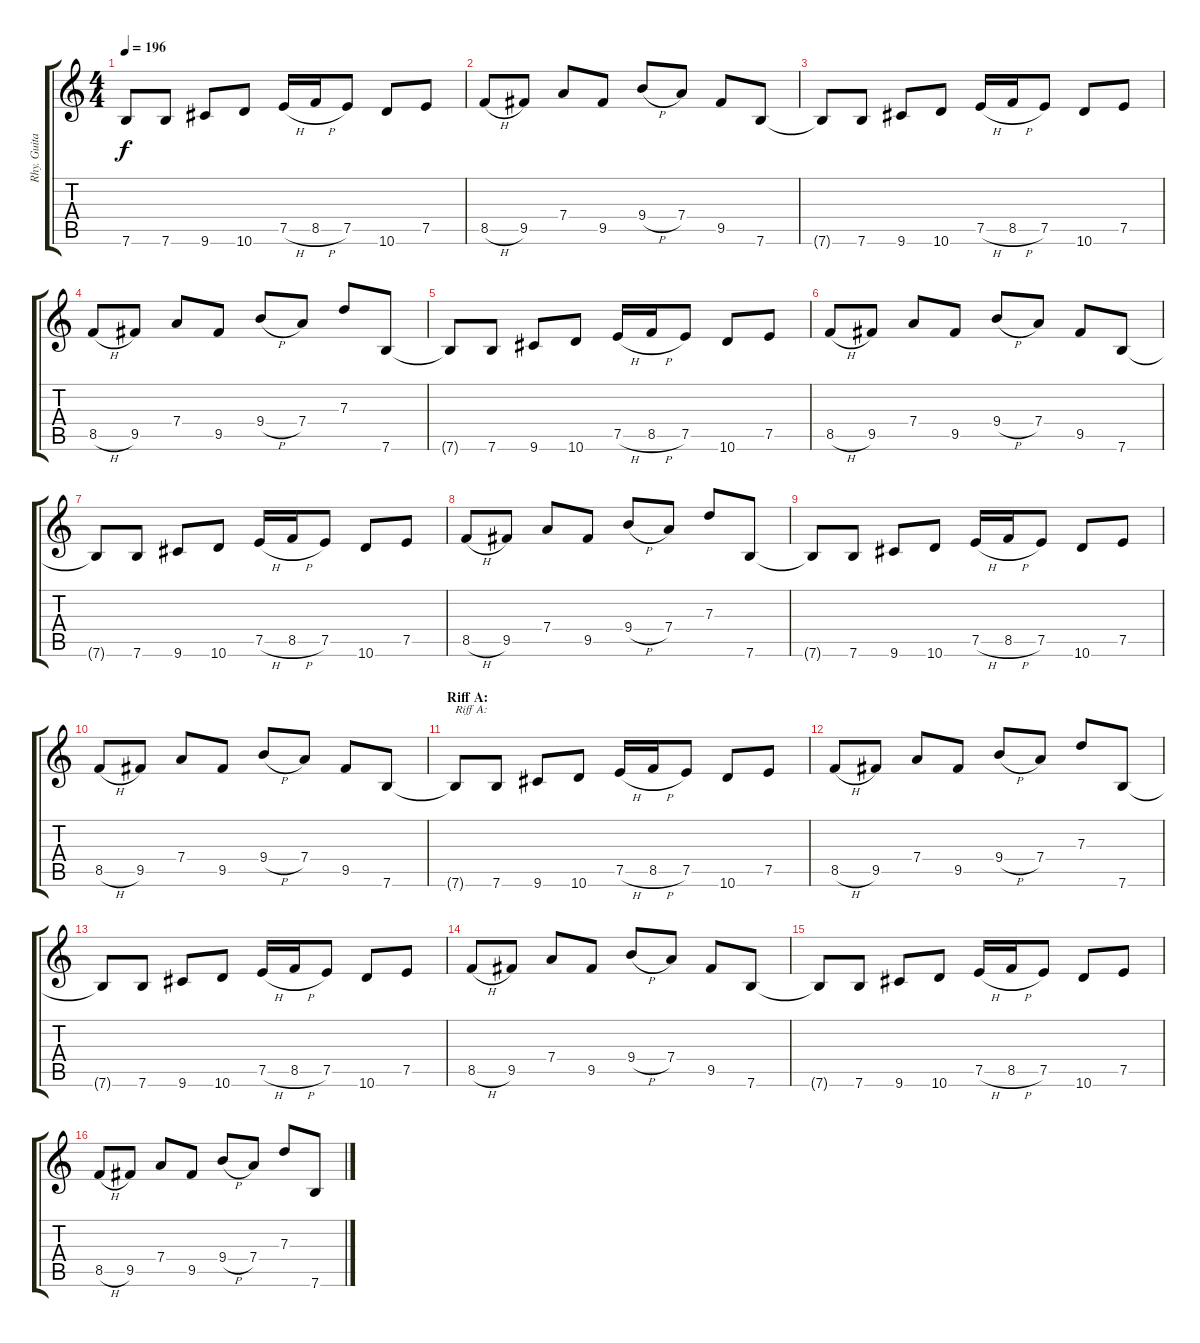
\track ("Rhy. Guitar 2" "Rhy. Guita") {instrument distortionguitar}
\staff {score tabs}
\tuning (E4 B3 G3 D3 A2 E2) {hide}
\ts (4 4)
\tempo 196
\clef g2
\ks c
7.6{t}.8{dy f} 7.6.8 9.6.8 10.6.8 7.5{h}.16 8.5{h}.16 7.5.8 10.6.8 7.5.8 |
8.5{h}.8 9.5.8 7.4.8 9.5.8 9.4{h}.8 7.4.8 9.5.8 7.6.8 |
7.6{t}.8 7.6.8 9.6.8 10.6.8 7.5{h}.16 8.5{h}.16 7.5.8 10.6.8 7.5.8 |
8.5{h}.8 9.5.8 7.4.8 9.5.8 9.4{h}.8 7.4.8 7.3.8 7.6.8 |
7.6{t}.8 7.6.8 9.6.8 10.6.8 7.5{h}.16 8.5{h}.16 7.5.8 10.6.8 7.5.8 |
8.5{h}.8 9.5.8 7.4.8 9.5.8 9.4{h}.8 7.4.8 9.5.8 7.6.8 |
7.6{t}.8 7.6.8 9.6.8 10.6.8 7.5{h}.16 8.5{h}.16 7.5.8 10.6.8 7.5.8 |
8.5{h}.8 9.5.8 7.4.8 9.5.8 9.4{h}.8 7.4.8 7.3.8 7.6.8 |
7.6{t}.8 7.6.8 9.6.8 10.6.8 7.5{h}.16 8.5{h}.16 7.5.8 10.6.8 7.5.8 |
8.5{h}.8 9.5.8 7.4.8 9.5.8 9.4{h}.8 7.4.8 9.5.8 7.6.8 |
\section ("" "Riff A:")
7.6{t}.8{txt "Riff A:"} 7.6.8 9.6.8 10.6.8 7.5{h}.16 8.5{h}.16 7.5.8 10.6.8 7.5.8 |
8.5{h}.8 9.5.8 7.4.8 9.5.8 9.4{h}.8 7.4.8 7.3.8 7.6.8 |
7.6{t}.8 7.6.8 9.6.8 10.6.8 7.5{h}.16 8.5{h}.16 7.5.8 10.6.8 7.5.8 |
8.5{h}.8 9.5.8 7.4.8 9.5.8 9.4{h}.8 7.4.8 9.5.8 7.6.8 |
7.6{t}.8 7.6.8 9.6.8 10.6.8 7.5{h}.16 8.5{h}.16 7.5.8 10.6.8 7.5.8 |
8.5{h}.8 9.5.8 7.4.8 9.5.8 9.4{h}.8 7.4.8 7.3.8 7.6.8
